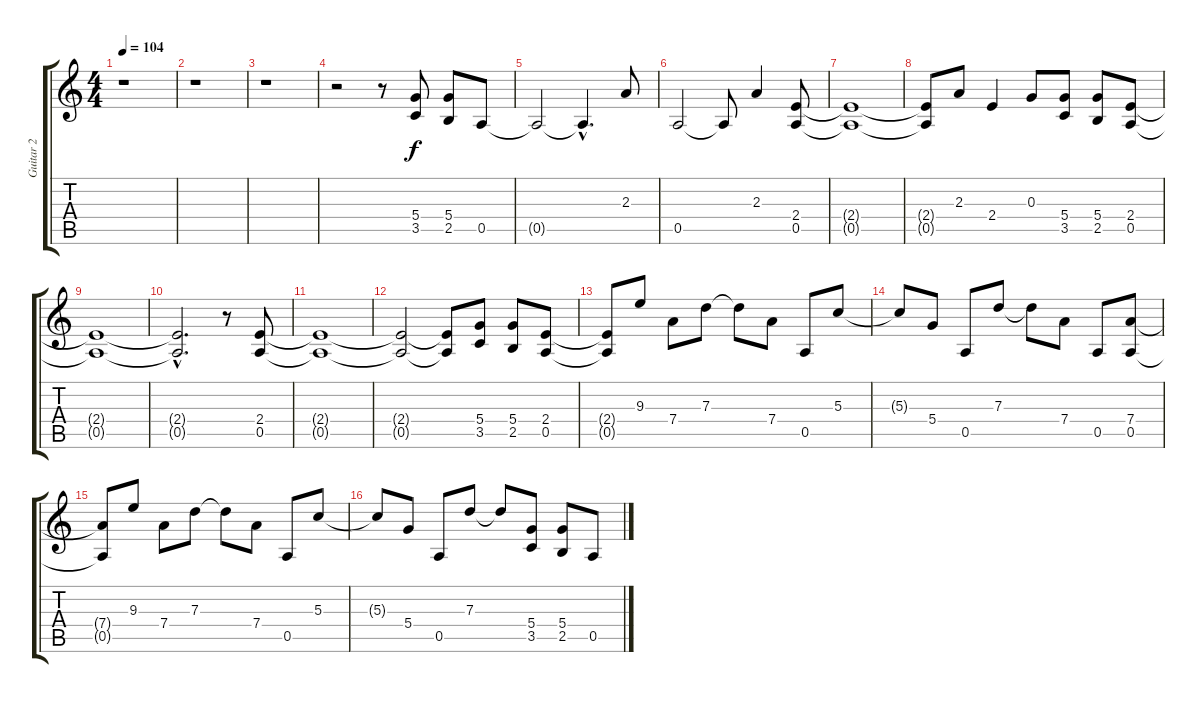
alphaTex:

\track ("Guitar 2" "Guitar 2") {instrument overdrivenguitar}
\staff {score tabs}
\tuning (E4 B3 G3 D3 A2 E2) {hide}
\ts (4 4)
\tempo 104
\tempo 96
\tempo 104
\clef g2
\ks c
r.1{dy f instrument overdrivenguitar} |
r.1 |
r.1 |
r.2 r.8 (5.4 3.5).8 (5.4 2.5).8 0.5.8 |
0.5{t}.2 0.5{hac t}.4{d} 2.3.8 |
0.5.2 0.5{t}.8 2.3.4 (2.4 0.5).8 |
(2.4{t} 0.5{t}).1 |
(2.4{t} 0.5{t}).8 2.3.8 2.4.4 0.3.8 (5.4 3.5).8 (5.4 2.5).8 (2.4 0.5).8 |
(2.4{t} 0.5{t}).1 |
(2.4{hac t} 0.5{hac t}).2{d} r.8 (2.4 0.5).8 |
(2.4{t} 0.5{t}).1 |
(2.4{t} 0.5{t}).2 (2.4{t} 0.5{t}).8 (5.4 3.5).8 (5.4 2.5).8 (2.4 0.5).8 |
(2.4{t} 0.5{t}).8 9.3.8 7.4.8 7.3.8 7.3{t}.8 7.4.8 0.5.8 5.3.8 |
5.3{t}.8 5.4.8 0.5.8 7.3.8 7.3{t}.8 7.4.8 0.5.8 (7.4 0.5).8 |
(7.4{t} 0.5{t}).8 9.3.8 7.4.8 7.3.8 7.3{t}.8 7.4.8 0.5.8 5.3.8 |
5.3{t}.8 5.4.8 0.5.8 7.3.8 7.3{t}.8 (5.4 3.5).8 (5.4 2.5).8 0.5.8
